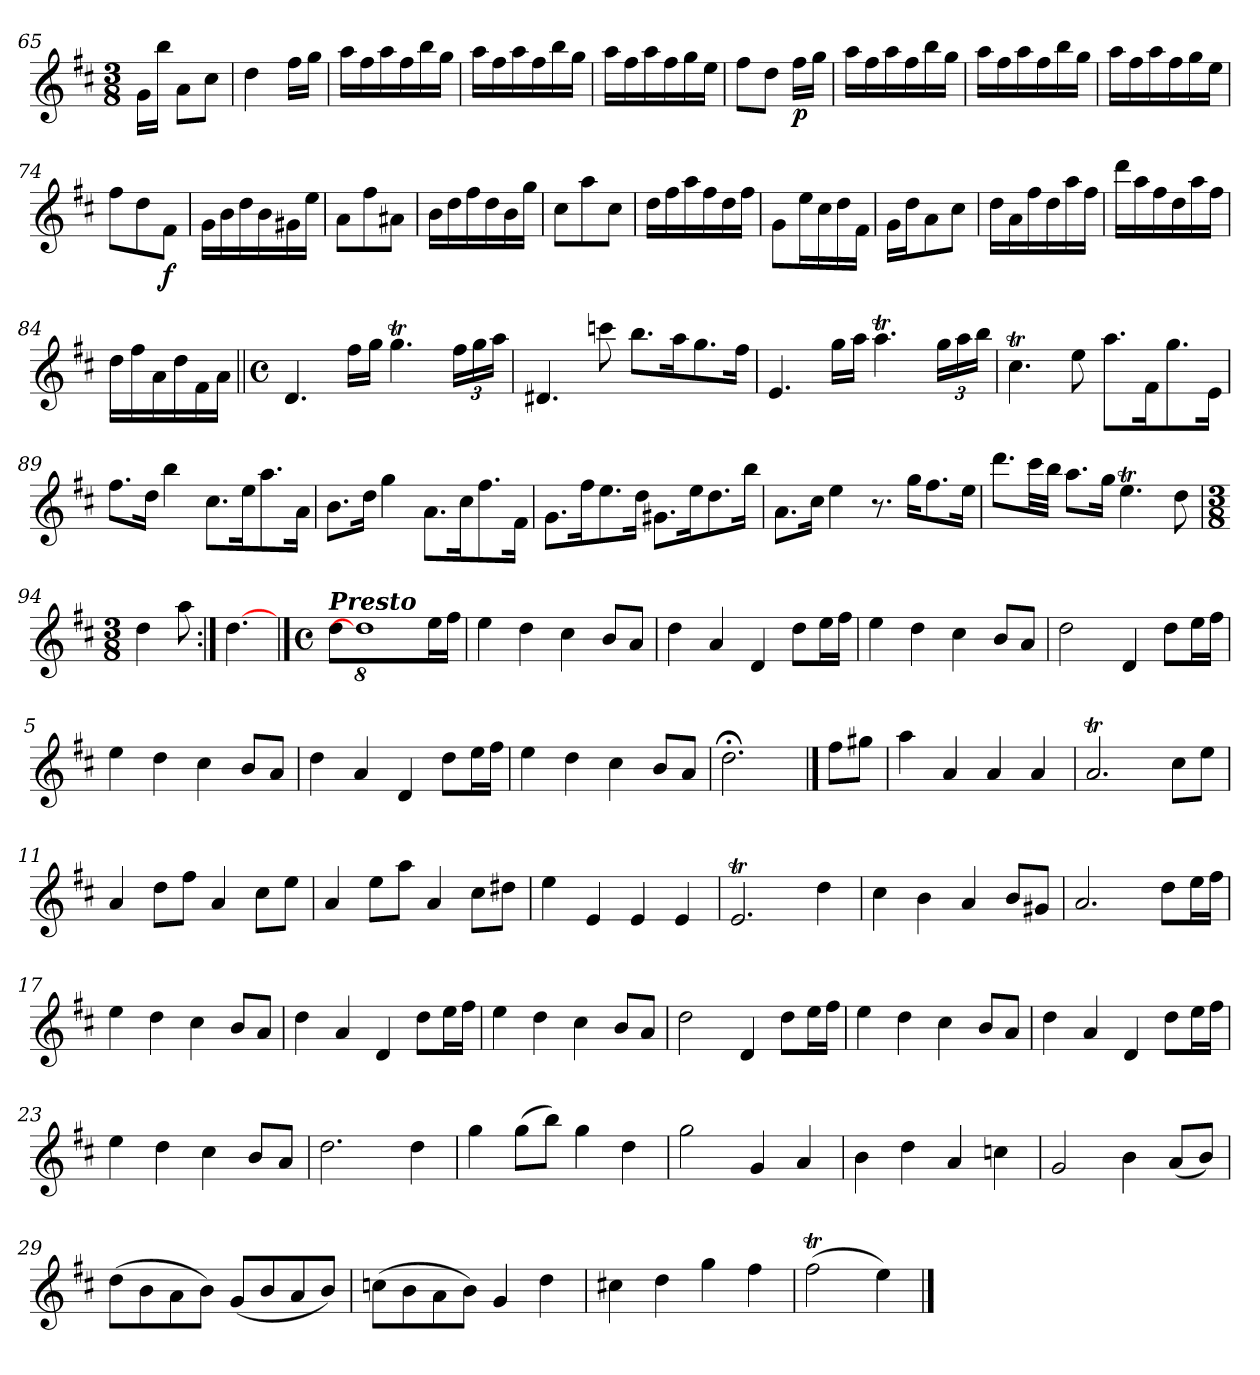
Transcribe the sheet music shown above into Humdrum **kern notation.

**kern	**dynam
*part1	*part1
*staff1	*staff1
*clefG2	*
*k[f#c#]	*
*D:	*
*M3/8	*
=65	=65
16g\LL	.
16bb\JJ	.
8a\L	.
8cc#\J	.
=66	=66
4dd\	.
16ff#\LL	.
16gg\JJ	.
!!LO:LB:g=z
=67	=67
16aa\LL	.
16ff#\	.
16aa\	.
16ff#\	.
16bb\	.
16gg\JJ	.
=68	=68
16aa\LL	.
16ff#\	.
16aa\	.
16ff#\	.
16bb\	.
16gg\JJ	.
=69	=69
16aa\LL	.
16ff#\	.
16aa\	.
16ff#\	.
16gg\	.
16ee\JJ	.
=70	=70
8ff#\L	.
8dd\J	.
!	!LO:DY:b
16ff#\LL	p
16gg\JJ	.
=71	=71
16aa\LL	.
16ff#\	.
16aa\	.
16ff#\	.
16bb\	.
16gg\JJ	.
=72	=72
16aa\LL	.
16ff#\	.
16aa\	.
16ff#\	.
16bb\	.
16gg\JJ	.
=73	=73
16aa\LL	.
16ff#\	.
16aa\	.
16ff#\	.
16gg\	.
16ee\JJ	.
!!LO:LB:g=z
=74	=74
8ff#\L	.
8dd\	.
!	!LO:DY:b
8f#\J	f
=75	=75
16g\LL	.
16b\	.
16dd\	.
16b\	.
16g#X\	.
16ee\JJ	.
=76	=76
8a\L	.
8ff#\	.
8a#X\J	.
=77	=77
16b\LL	.
16dd\	.
16ff#\	.
16dd\	.
16b\	.
16gg\JJ	.
=78	=78
8cc#\L	.
8aa\	.
8cc#\J	.
=79	=79
16dd\LL	.
16ff#\	.
16aa\	.
16ff#\	.
16dd\	.
16ff#\JJ	.
=80	=80
8g\L	.
16ee\L	.
16cc#\	.
16dd\	.
16f#\JJ	.
=81	=81
16g\LL	.
16dd\J	.
8a\	.
8cc#\J	.
!!LO:LB:g=z
=82	=82
16dd\LL	.
16a\	.
16ff#\	.
16dd\	.
16aa\	.
16ff#\JJ	.
=83	=83
16ddd\LL	.
16aa\	.
16ff#\	.
16dd\	.
16aa\	.
16ff#\JJ	.
=84	=84
16dd\LL	.
16ff#\	.
16a\	.
16dd\	.
16f#\	.
16a\JJ	.
=85||	=85||
*M4/4	*
*met(c)	*
4.d/	.
16ff#\LL	.
16gg\JJ	.
4.ggT\	.
*Xbrackettup	*
24ff#\LL	.
24gg\	.
24aa\JJ	.
=86	=86
4.d#X/	.
8cccn\	.
8.bb\L	.
16aa\K	.
8.gg\	.
16ff#\Jk	.
!!LO:LB:g=z
=87	=87
4.e/	.
16gg\LL	.
16aa\JJ	.
4.aaT\	.
24gg\LL	.
24aa\	.
24bb\JJ	.
=88	=88
4.cc#t\	.
8ee\	.
8.aa\L	.
16f#\K	.
8.gg\	.
16e\Jk	.
=89	=89
8.ff#\L	.
16dd\Jk	.
4bb\	.
8.cc#\L	.
16ee\K	.
8.aa\	.
16a\Jk	.
=90	=90
8.b\L	.
16dd\Jk	.
4gg\	.
8.a\L	.
16cc#\K	.
8.ff#\	.
16f#\Jk	.
!!LO:LB:g=z
=91	=91
8.g\L	.
16ff#\K	.
8.ee\	.
16dd\Jk	.
8.g#X\L	.
16ee\K	.
8.dd\	.
16bb\Jk	.
=92	=92
8.a\L	.
16cc#\Jk	.
4ee\	.
8.r	.
16gg\KL	.
8.ff#\	.
16ee\Jk	.
=93	=93
8.ddd\L	.
32ccc#\LL	.
32bb\JJJ	.
8.aa\L	.
16gg\Jk	.
4.eeT\	.
8dd\	.
=94	=94
*M3/8	*
4dd\	.
8aa\	.
=95:|!	=95:|!
[4.dd	.
!!LO:LB:g=z
==	==
*M4/4	*
*met(c)	*
!LO:TX:a:Bi:t=Presto	!
8dd\L	.
8%5dd]	.
16ee\L	.
16ff#\JJ	.
=1	=1
4ee\	.
4dd\	.
4cc#\	.
8b/L	.
8a/J	.
=2	=2
4dd\	.
4a/	.
4d/	.
8dd\L	.
16ee\L	.
16ff#\JJ	.
=3	=3
4ee\	.
4dd\	.
4cc#\	.
8b/L	.
8a/J	.
=4	=4
2dd\	.
4d/	.
8dd\L	.
16ee\L	.
16ff#\JJ	.
!!LO:LB:g=z
=5	=5
4ee\	.
4dd\	.
4cc#\	.
8b/L	.
8a/J	.
=6	=6
4dd\	.
4a/	.
4d/	.
8dd\L	.
16ee\L	.
16ff#\JJ	.
=7	=7
4ee\	.
4dd\	.
4cc#\	.
8b/L	.
8a/J	.
=8	=8
2.dd;<\	.
==8X1	==8X1
8ff#\L	.
8gg#X\J	.
=9	=9
4aa\	.
4a/	.
4a/	.
4a/	.
!!LO:LB:g=z
=10	=10
2.aT/	.
8cc#\L	.
8ee\J	.
=11	=11
4a/	.
8dd\L	.
8ff#\J	.
4a/	.
8cc#\L	.
8ee\J	.
=12	=12
4a/	.
8ee\L	.
8aa\J	.
4a/	.
8cc#\L	.
8dd#X\J	.
=13	=13
4ee\	.
4e/	.
4e/	.
4e/	.
=14	=14
2.eT/	.
4dd\	.
=15	=15
4cc#\	.
4b\	.
4a/	.
8b/L	.
8g#X/J	.
!!LO:LB:g=z
=16	=16
2.a/	.
8dd\L	.
16ee\L	.
16ff#\JJ	.
=17	=17
4ee\	.
4dd\	.
4cc#\	.
8b/L	.
8a/J	.
=18	=18
4dd\	.
4a/	.
4d/	.
8dd\L	.
16ee\L	.
16ff#\JJ	.
=19	=19
4ee\	.
4dd\	.
4cc#\	.
8b/L	.
8a/J	.
=20	=20
2dd\	.
4d/	.
8dd\L	.
16ee\L	.
16ff#\JJ	.
=21	=21
4ee\	.
4dd\	.
4cc#\	.
8b/L	.
8a/J	.
!!LO:LB:g=z
=22	=22
4dd\	.
4a/	.
4d/	.
8dd\L	.
16ee\L	.
16ff#\JJ	.
=23	=23
4ee\	.
4dd\	.
4cc#\	.
8b/L	.
8a/J	.
=24	=24
2.dd\	.
4dd\	.
=25	=25
4gg\	.
(>8gg\L	.
8bb\J)	.
4gg\	.
4dd\	.
=26	=26
2gg\	.
4g/	.
4a/	.
!!LO:LB:g=z
=27	=27
4b\	.
4dd\	.
4a/	.
4ccn\	.
=28	=28
2g/	.
4b\	.
(<8a/L	.
8b/J)	.
=29	=29
(>8dd\L	.
8b\	.
8a\	.
8b\J)	.
(<8g/L	.
8b/	.
8a/	.
8b/J)	.
=30	=30
(>8ccn\L	.
8b\	.
8a\	.
8b\J)	.
4g/	.
4dd\	.
=31	=31
4cc#X\	.
4dd\	.
4gg\	.
4ff#\	.
=32	=32
(>2ff#t\	.
4ee\)	.
==	==
*-	*-
